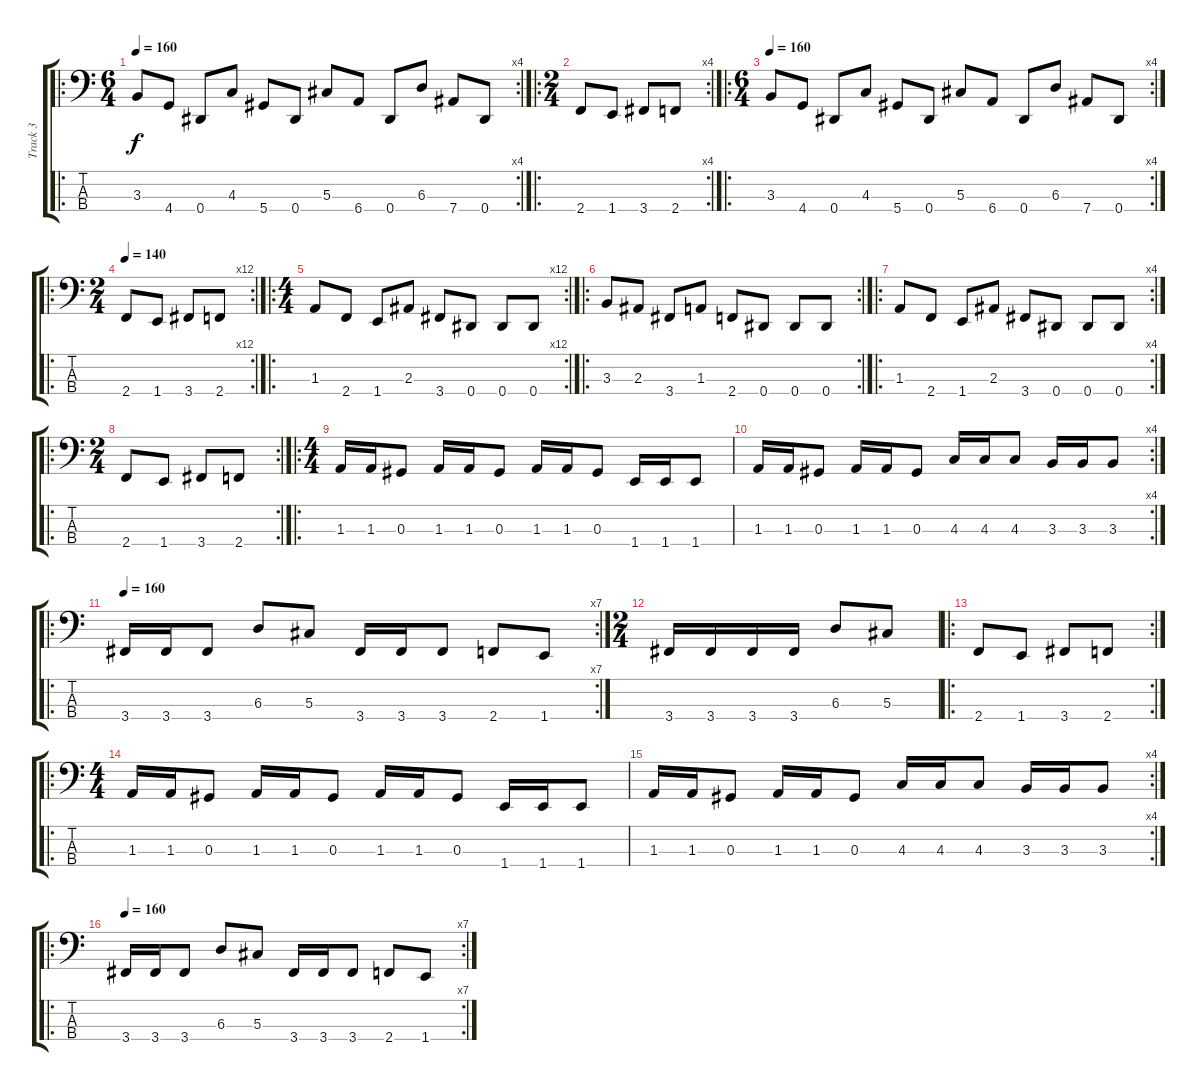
\track ("Track 3" "Track 3") {instrument electricbassfinger}
\staff {score tabs}
\tuning (Gb2 Db2 Ab1 Eb1) {hide}
\ro
\rc 4
\ts (6 4)
\tempo 160
\clef f4
\ks c
3.3.8{dy f} 4.4.8 0.4.8 4.3.8 5.4.8 0.4.8 5.3.8 6.4.8 0.4.8 6.3.8 7.4.8 0.4.8 |
\ro
\rc 4
\ts (2 4)
2.4.8 1.4.8 3.4.8 2.4.8 |
\ro
\rc 4
\ts (6 4)
\tempo 160
3.3.8 4.4.8 0.4.8 4.3.8 5.4.8 0.4.8 5.3.8 6.4.8 0.4.8 6.3.8 7.4.8 0.4.8 |
\ro
\rc 12
\ts (2 4)
\tempo 140
2.4.8 1.4.8 3.4.8 2.4.8 |
\ro
\rc 12
\ts (4 4)
1.3.8 2.4.8 1.4.8 2.3.8 3.4.8 0.4.8 0.4.8 0.4.8 |
\ro
\rc 2
3.3.8 2.3.8 3.4.8 1.3.8 2.4.8 0.4.8 0.4.8 0.4.8 |
\ro
\rc 4
1.3.8 2.4.8 1.4.8 2.3.8 3.4.8 0.4.8 0.4.8 0.4.8 |
\ro
\rc 2
\ts (2 4)
2.4.8 1.4.8 3.4.8 2.4.8 |
\ro
\ts (4 4)
1.3.16 1.3.16 0.3.8 1.3.16 1.3.16 0.3.8 1.3.16 1.3.16 0.3.8 1.4.16 1.4.16 1.4.8 |
\rc 4
1.3.16 1.3.16 0.3.8 1.3.16 1.3.16 0.3.8 4.3.16 4.3.16 4.3.8 3.3.16 3.3.16 3.3.8 |
\ro
\rc 7
\tempo 160
3.4.16 3.4.16 3.4.8 6.3.8 5.3.8 3.4.16 3.4.16 3.4.8 2.4.8 1.4.8 |
\ts (2 4)
3.4.16 3.4.16 3.4.16 3.4.16 6.3.8 5.3.8 |
\ro
\rc 2
2.4.8 1.4.8 3.4.8 2.4.8 |
\ro
\ts (4 4)
1.3.16 1.3.16 0.3.8 1.3.16 1.3.16 0.3.8 1.3.16 1.3.16 0.3.8 1.4.16 1.4.16 1.4.8 |
\rc 4
1.3.16 1.3.16 0.3.8 1.3.16 1.3.16 0.3.8 4.3.16 4.3.16 4.3.8 3.3.16 3.3.16 3.3.8 |
\ro
\rc 7
\tempo 160
3.4.16 3.4.16 3.4.8 6.3.8 5.3.8 3.4.16 3.4.16 3.4.8 2.4.8 1.4.8
